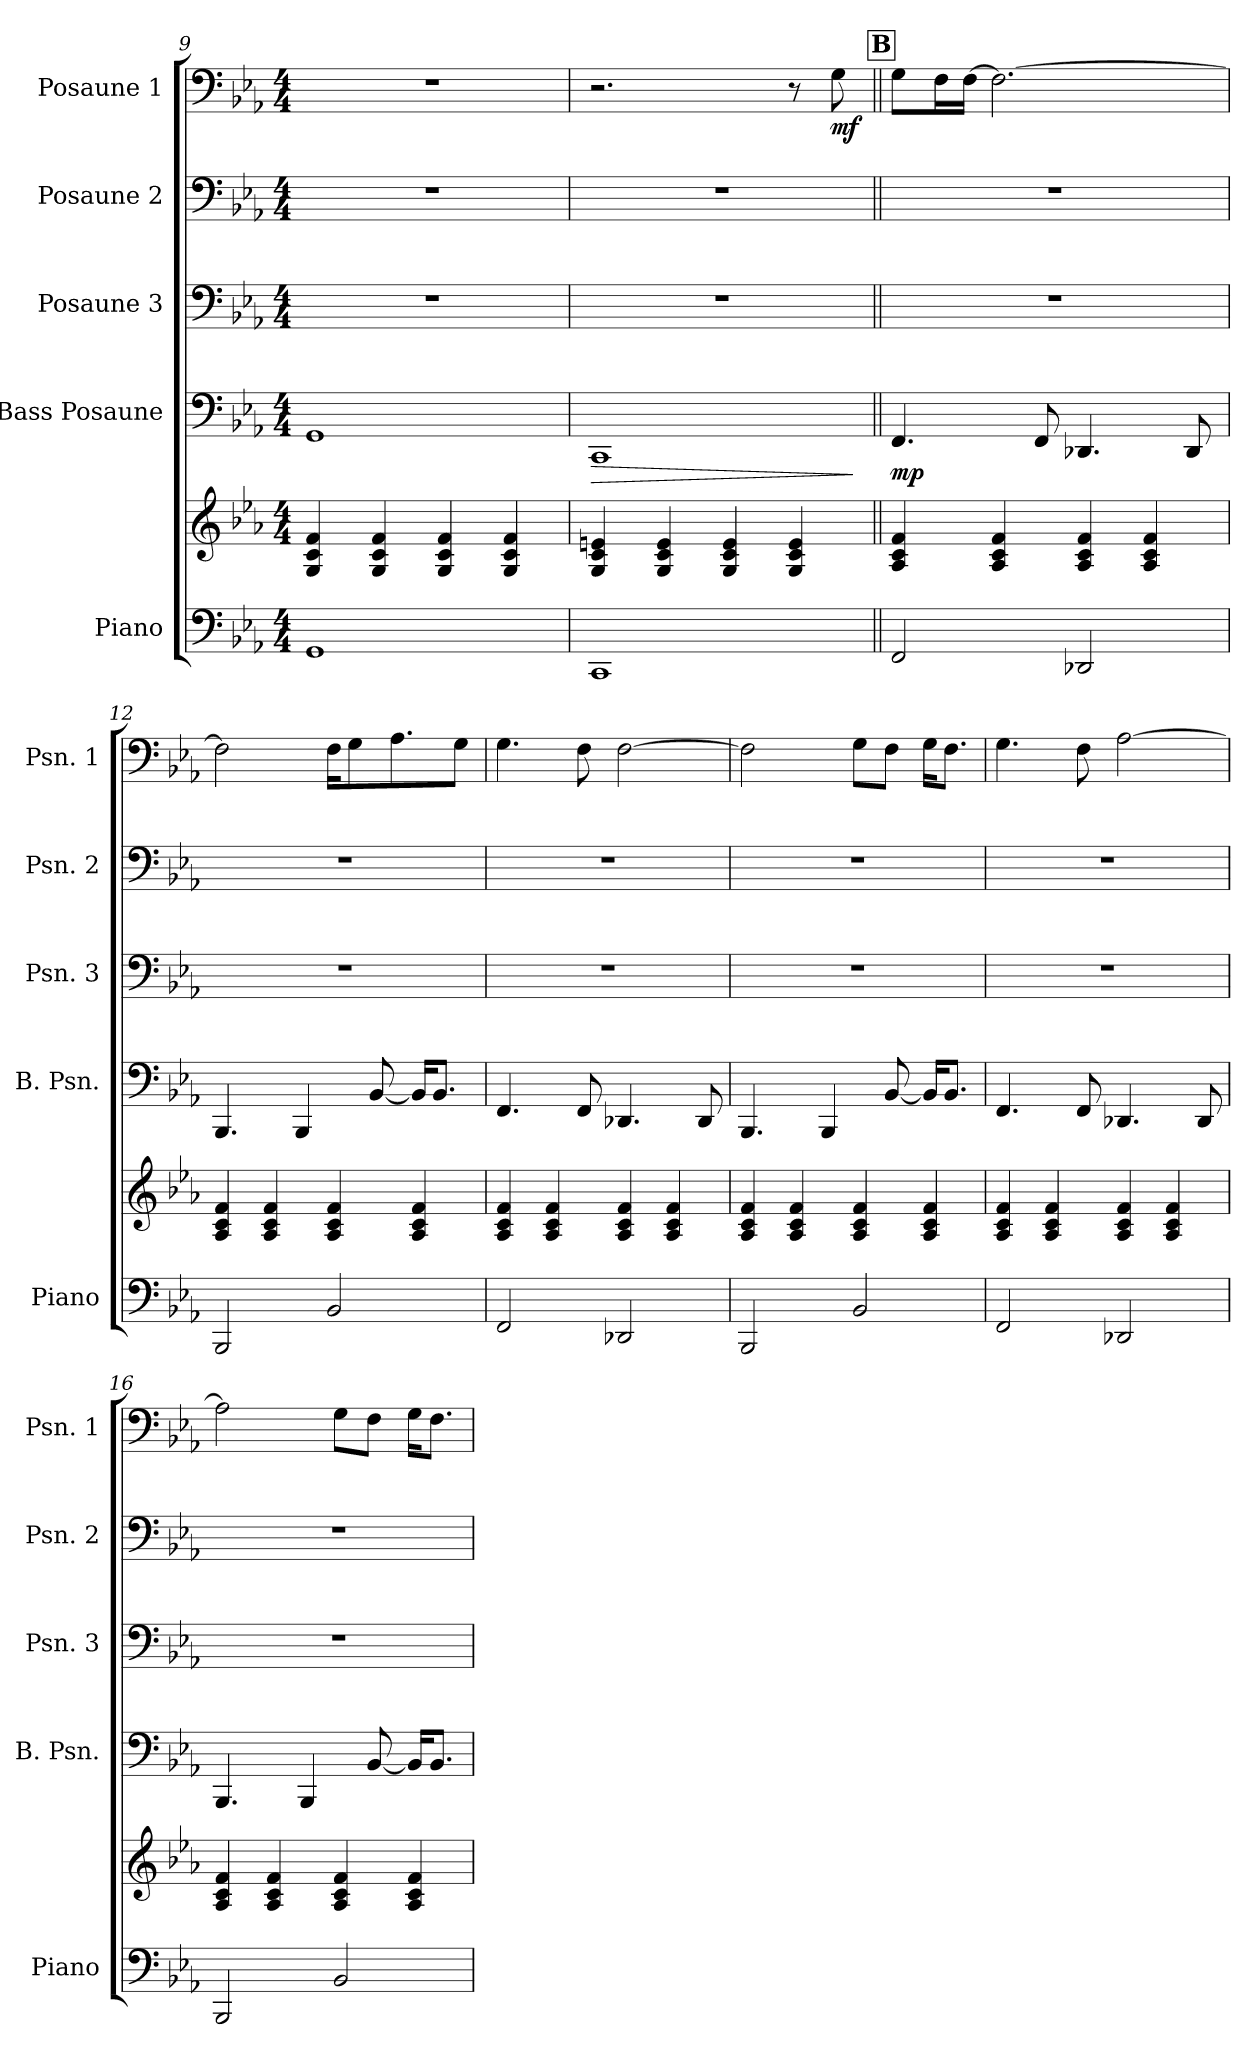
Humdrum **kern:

**kern	**kern	**kern	**dynam	**kern	**kern	**kern	**dynam
*part5	*part5	*part4	*part4	*part3	*part2	*part1	*part1
*staff6	*staff5	*staff4	*staff4	*staff3	*staff2	*staff1	*staff1
*I"Piano	*	*I"Bass Posaune	*	*I"Posaune 3	*I"Posaune 2	*I"Posaune 1	*
*I'Piano	*	*I'B. Psn.	*	*I'Psn. 3	*I'Psn. 2	*I'Psn. 1	*
*clefF4	*clefG2	*clefF4	*	*clefF4	*clefF4	*clefF4	*
*k[b-e-a-]	*k[b-e-a-]	*k[b-e-a-]	*	*k[b-e-a-]	*k[b-e-a-]	*k[b-e-a-]	*
*E-:	*E-:	*E-:	*	*E-:	*E-:	*E-:	*
*M4/4	*M4/4	*M4/4	*	*M4/4	*M4/4	*M4/4	*
=9	=9	=9	=9	=9	=9	=9	=9
1GG	4G/ 4c/ 4f/	1GG	.	1r	1r	1r	.
.	4G/ 4c/ 4f/	.	.	.	.	.	.
.	4G/ 4c/ 4f/	.	.	.	.	.	.
.	4G/ 4c/ 4f/	.	.	.	.	.	.
=10	=10	=10	=10	=10	=10	=10	=10
!	!	!	!LO:HP:b	!	!	!	!
1CC	4G/ 4c/ 4en/	1CC	>	1r	1r	2.r	.
.	4G/ 4c/ 4e/	.	.	.	.	.	.
.	4G/ 4c/ 4e/	.	.	.	.	.	.
.	4G/ 4c/ 4e/	.	.	.	.	8r	.
!	!	!	!	!	!	!	!LO:DY:b
.	.	.	.	.	.	8G\	mf
.	.	.	]	.	.	.	.
!!LO:REH:place=s1:a:B:fs=14:t=B
=11||	=11||	=11||	=11||	=11||	=11||	=11||	=11||
!	!	!	!LO:DY:b	!	!	!	!
2FF/	4A-/ 4c/ 4f/	4.FF/	mp	1r	1r	8G\L	.
.	.	.	.	.	.	16F\L	.
.	.	.	.	.	.	[16F\JJ	.
.	4A-/ 4c/ 4f/	.	.	.	.	2.F\_	.
.	.	8FF/	.	.	.	.	.
2DD-X/	4A-/ 4c/ 4f/	4.DD-X/	.	.	.	.	.
.	4A-/ 4c/ 4f/	.	.	.	.	.	.
.	.	8DD-/	.	.	.	.	.
!!LO:PB:g=z
=12	=12	=12	=12	=12	=12	=12	=12
2BBB-/	4A-/ 4c/ 4f/	4.BBB-/	.	1r	1r	2F\]	.
.	4A-/ 4c/ 4f/	.	.	.	.	.	.
.	.	4BBB-/	.	.	.	.	.
2BB-/	4A-/ 4c/ 4f/	.	.	.	.	16F\KL	.
.	.	.	.	.	.	8G\	.
.	.	[8BB-/	.	.	.	.	.
.	.	.	.	.	.	8.A-\	.
.	4A-/ 4c/ 4f/	16BB-/KL]	.	.	.	.	.
.	.	8.BB-/J	.	.	.	.	.
.	.	.	.	.	.	8G\J	.
=13	=13	=13	=13	=13	=13	=13	=13
2FF/	4A-/ 4c/ 4f/	4.FF/	.	1r	1r	4.G\	.
.	4A-/ 4c/ 4f/	.	.	.	.	.	.
.	.	8FF/	.	.	.	8F\	.
2DD-X/	4A-/ 4c/ 4f/	4.DD-X/	.	.	.	[2F\	.
.	4A-/ 4c/ 4f/	.	.	.	.	.	.
.	.	8DD-/	.	.	.	.	.
=14	=14	=14	=14	=14	=14	=14	=14
2BBB-/	4A-/ 4c/ 4f/	4.BBB-/	.	1r	1r	2F\]	.
.	4A-/ 4c/ 4f/	.	.	.	.	.	.
.	.	4BBB-/	.	.	.	.	.
2BB-/	4A-/ 4c/ 4f/	.	.	.	.	8G\L	.
.	.	[8BB-/	.	.	.	8F\J	.
.	4A-/ 4c/ 4f/	16BB-/KL]	.	.	.	16G\KL	.
.	.	8.BB-/J	.	.	.	8.F\J	.
=15	=15	=15	=15	=15	=15	=15	=15
2FF/	4A-/ 4c/ 4f/	4.FF/	.	1r	1r	4.G\	.
.	4A-/ 4c/ 4f/	.	.	.	.	.	.
.	.	8FF/	.	.	.	8F\	.
2DD-X/	4A-/ 4c/ 4f/	4.DD-X/	.	.	.	[2A-\	.
.	4A-/ 4c/ 4f/	.	.	.	.	.	.
.	.	8DD-/	.	.	.	.	.
=16	=16	=16	=16	=16	=16	=16	=16
2BBB-/	4A-/ 4c/ 4f/	4.BBB-/	.	1r	1r	2A-\]	.
.	4A-/ 4c/ 4f/	.	.	.	.	.	.
.	.	4BBB-/	.	.	.	.	.
2BB-/	4A-/ 4c/ 4f/	.	.	.	.	8G\L	.
.	.	[8BB-/	.	.	.	8F\J	.
.	4A-/ 4c/ 4f/	16BB-/KL]	.	.	.	16G\KL	.
.	.	8.BB-/J	.	.	.	8.F\J	.
=	=	=	=	=	=	=	=
*-	*-	*-	*-	*-	*-	*-	*-
